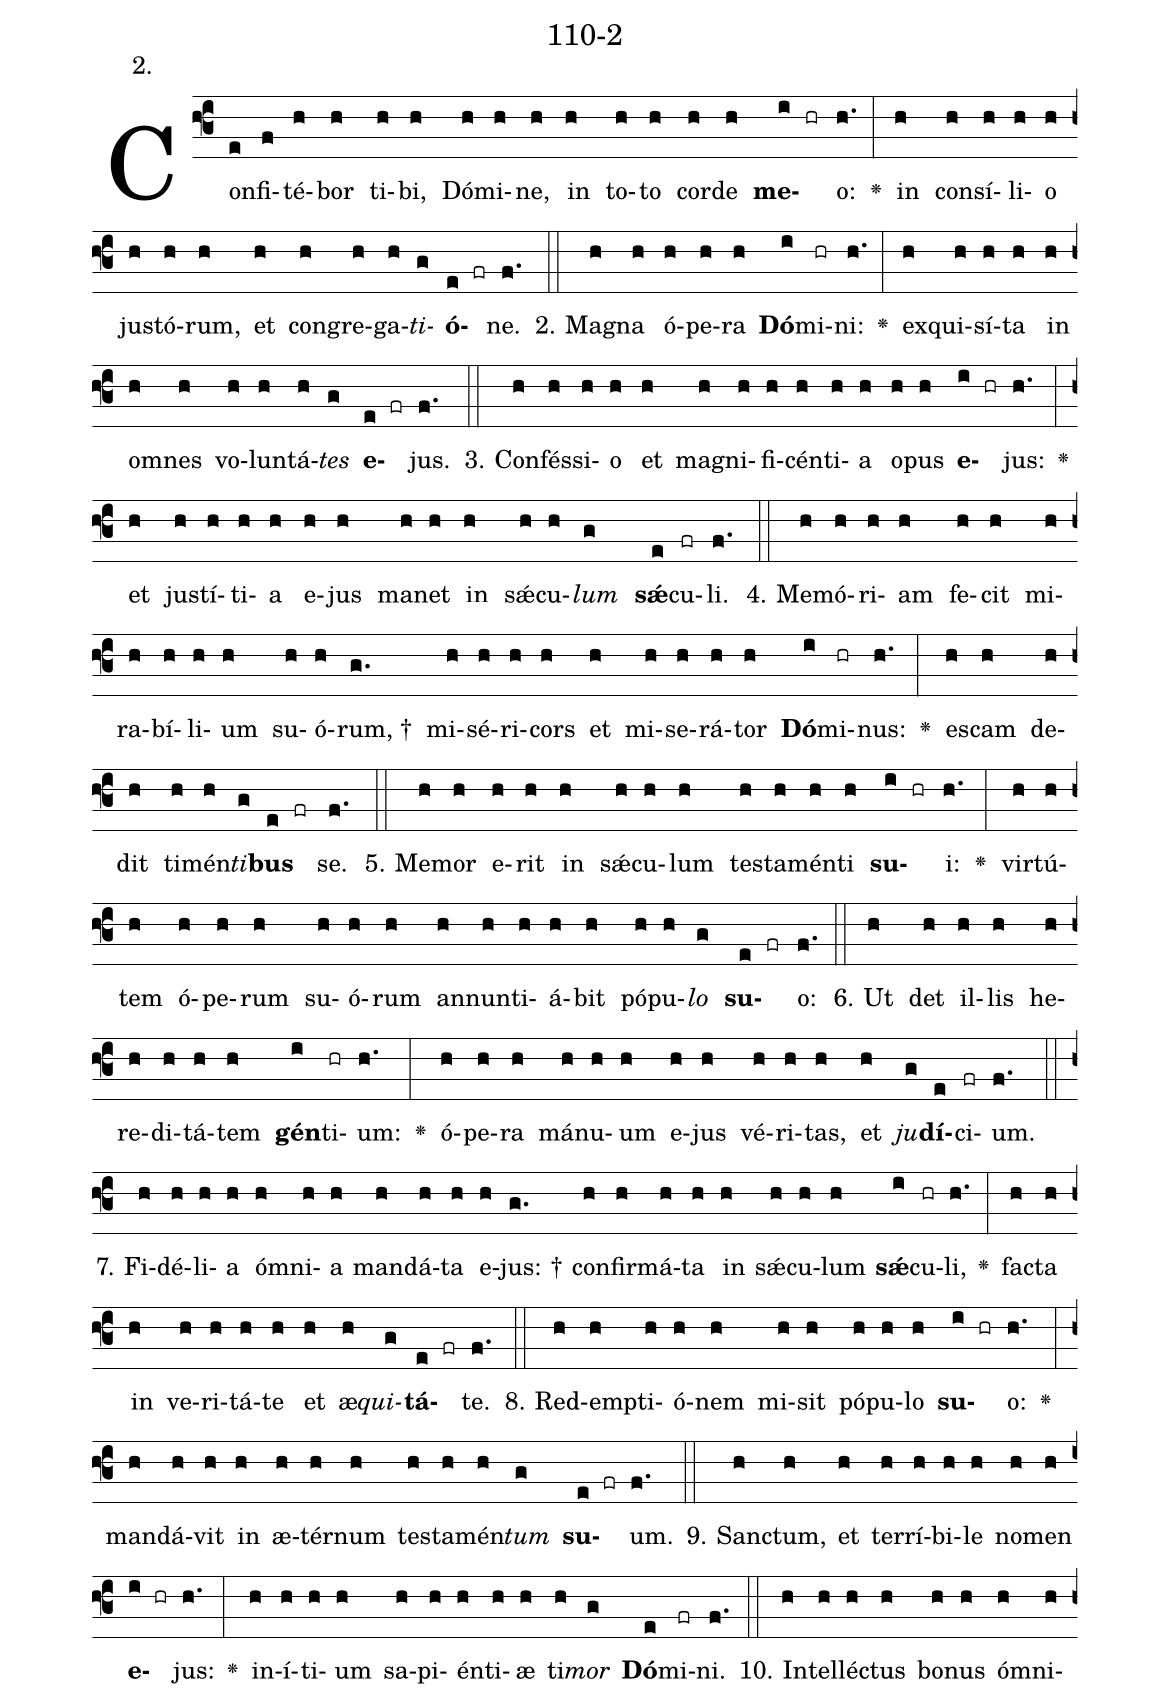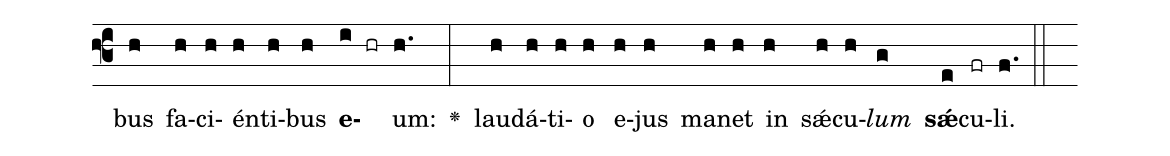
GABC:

name: 110-2;
annotation: 2.;
%%
(f3)Con(e)fi(f)té(h)bor(h) ti(h)bi,(h) Dó(h)mi(h)ne,(h) in(h) to(h)to(h) cor(h)de(h) <b>me</b>(i hr)o:(h.) <v>\greheightstar</v>(:) in(h) con(h)sí(h)li(h)o(h) jus(h)tó(h)rum,(h) et(h) con(h)gre(h)ga(h)<i>ti</i>(g)<b>ó</b>(e fr)ne.(f.) (::)
2. Ma(h)gna(h) ó(h)pe(h)ra(h) <b>Dó</b>(i)mi(hr)ni:(h.) <v>\greheightstar</v>(:) ex(h)qui(h)sí(h)ta(h) in(h) om(h)nes(h) vo(h)lun(h)tá(h)<i>tes</i>(g) <b>e</b>(e fr)jus.(f.) (::)
3. Con(h)fés(h)si(h)o(h) et(h) ma(h)gni(h)fi(h)cén(h)ti(h)a(h) o(h)pus(h) <b>e</b>(i hr)jus:(h.) <v>\greheightstar</v>(:) et(h) jus(h)tí(h)ti(h)a(h) e(h)jus(h) ma(h)net(h) in(h) sǽ(h)cu(h)<i>lum</i>(g) <b>sǽ</b>(e)cu(fr)li.(f.) (::)
4. Me(h)mó(h)ri(h)am(h) fe(h)cit(h) mi(h)ra(h)bí(h)li(h)um(h) su(h)ó(h)rum, †(g.) mi(h)sé(h)ri(h)cors(h) et(h) mi(h)se(h)rá(h)tor(h) <b>Dó</b>(i)mi(hr)nus:(h.) <v>\greheightstar</v>(:) es(h)cam(h) de(h)dit(h) ti(h)mén(h)<i>ti</i>(g)<b>bus</b>(e fr) se.(f.) (::)
5. Me(h)mor(h) e(h)rit(h) in(h) sǽ(h)cu(h)lum(h) tes(h)ta(h)mén(h)ti(h) <b>su</b>(i hr)i:(h.) <v>\greheightstar</v>(:) vir(h)tú(h)tem(h) ó(h)pe(h)rum(h) su(h)ó(h)rum(h) an(h)nun(h)ti(h)á(h)bit(h) pó(h)pu(h)<i>lo</i>(g) <b>su</b>(e fr)o:(f.) (::)
6. Ut(h) det(h) il(h)lis(h) he(h)re(h)di(h)tá(h)tem(h) <b>gén</b>(i)ti(hr)um:(h.) <v>\greheightstar</v>(:) ó(h)pe(h)ra(h) má(h)nu(h)um(h) e(h)jus(h) vé(h)ri(h)tas,(h) et(h) <i>ju</i>(g)<b>dí</b>(e)ci(fr)um.(f.) (::)
7. Fi(h)dé(h)li(h)a(h) óm(h)ni(h)a(h) man(h)dá(h)ta(h) e(h)jus: †(g.) con(h)fir(h)má(h)ta(h) in(h) sǽ(h)cu(h)lum(h) <b>sǽ</b>(i)cu(hr)li,(h.) <v>\greheightstar</v>(:) fac(h)ta(h) in(h) ve(h)ri(h)tá(h)te(h) et(h) æ(h)<i>qui</i>(g)<b>tá</b>(e fr)te.(f.) (::)
8. Red(h)emp(h)ti(h)ó(h)nem(h) mi(h)sit(h) pó(h)pu(h)lo(h) <b>su</b>(i hr)o:(h.) <v>\greheightstar</v>(:) man(h)dá(h)vit(h) in(h) æ(h)tér(h)num(h) tes(h)ta(h)mén(h)<i>tum</i>(g) <b>su</b>(e fr)um.(f.) (::)
9. Sanc(h)tum,(h) et(h) ter(h)rí(h)bi(h)le(h) no(h)men(h) <b>e</b>(i hr)jus:(h.) <v>\greheightstar</v>(:) in(h)í(h)ti(h)um(h) sa(h)pi(h)én(h)ti(h)æ(h) ti(h)<i>mor</i>(g) <b>Dó</b>(e)mi(fr)ni.(f.) (::)
10. In(h)tel(h)léc(h)tus(h) bo(h)nus(h) óm(h)ni(h)bus(h) fa(h)ci(h)én(h)ti(h)bus(h) <b>e</b>(i hr)um:(h.) <v>\greheightstar</v>(:) lau(h)dá(h)ti(h)o(h) e(h)jus(h) ma(h)net(h) in(h) sǽ(h)cu(h)<i>lum</i>(g) <b>sǽ</b>(e)cu(fr)li.(f.) (::)
